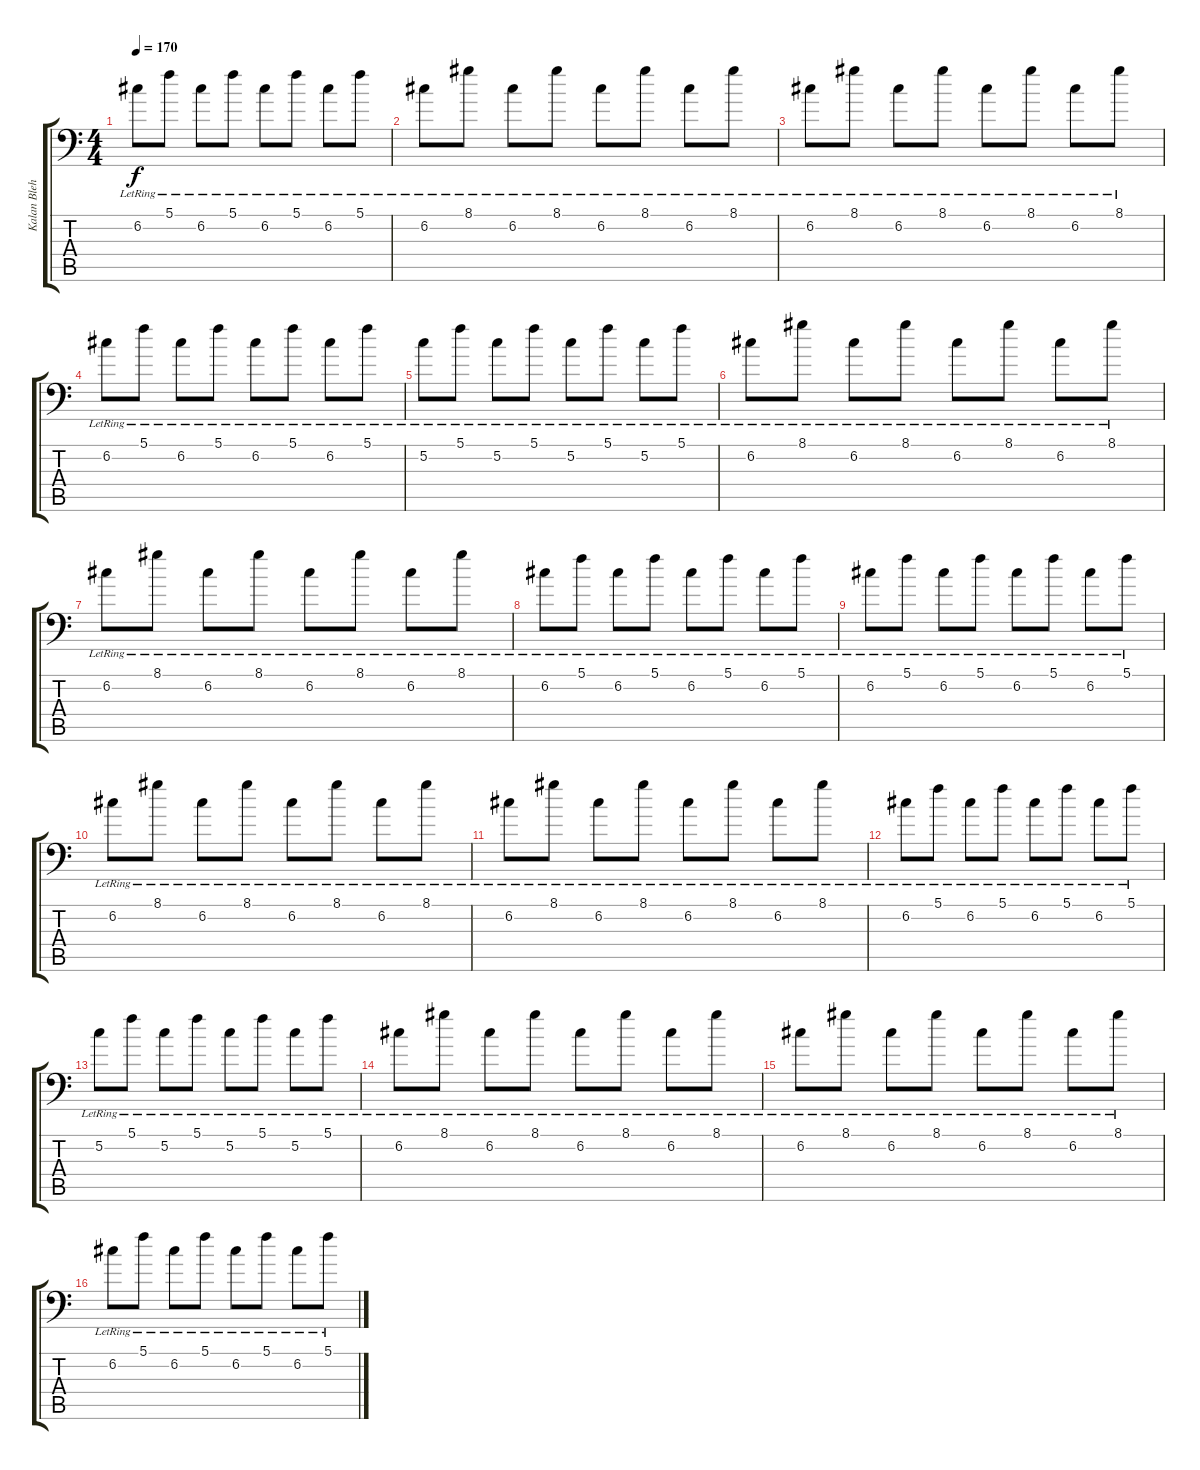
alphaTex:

\track ("Kalan Blehm - Lead" "Kalan Bleh") {instrument distortionguitar}
\staff {score tabs}
\tuning (C4 G3 Eb3 Bb2 F2 Bb1) {hide}
\ts (4 4)
\tempo 170
\clef f4
\ks c
6.2{lr}.8{dy f} 5.1{lr}.8 6.2{lr}.8 5.1{lr}.8 6.2{lr}.8 5.1{lr}.8 6.2{lr}.8 5.1{lr}.8 |
6.2{lr}.8 8.1{lr}.8 6.2{lr}.8 8.1{lr}.8 6.2{lr}.8 8.1{lr}.8 6.2{lr}.8 8.1{lr}.8 |
6.2{lr}.8 8.1{lr}.8 6.2{lr}.8 8.1{lr}.8 6.2{lr}.8 8.1{lr}.8 6.2{lr}.8 8.1{lr}.8 |
6.2{lr}.8 5.1{lr}.8 6.2{lr}.8 5.1{lr}.8 6.2{lr}.8 5.1{lr}.8 6.2{lr}.8 5.1{lr}.8 |
5.2{lr}.8 5.1{lr}.8 5.2{lr}.8 5.1{lr}.8 5.2{lr}.8 5.1{lr}.8 5.2{lr}.8 5.1{lr}.8 |
6.2{lr}.8{instrument distortionguitar} 8.1{lr}.8 6.2{lr}.8 8.1{lr}.8 6.2{lr}.8 8.1{lr}.8 6.2{lr}.8 8.1{lr}.8 |
6.2{lr}.8 8.1{lr}.8 6.2{lr}.8 8.1{lr}.8 6.2{lr}.8 8.1{lr}.8 6.2{lr}.8 8.1{lr}.8 |
6.2{lr}.8 5.1{lr}.8 6.2{lr}.8 5.1{lr}.8 6.2{lr}.8 5.1{lr}.8 6.2{lr}.8 5.1{lr}.8 |
6.2{lr}.8 5.1{lr}.8 6.2{lr}.8 5.1{lr}.8 6.2{lr}.8 5.1{lr}.8 6.2{lr}.8 5.1{lr}.8 |
6.2{lr}.8 8.1{lr}.8 6.2{lr}.8 8.1{lr}.8 6.2{lr}.8 8.1{lr}.8 6.2{lr}.8 8.1{lr}.8 |
6.2{lr}.8 8.1{lr}.8 6.2{lr}.8 8.1{lr}.8 6.2{lr}.8 8.1{lr}.8 6.2{lr}.8 8.1{lr}.8 |
6.2{lr}.8 5.1{lr}.8 6.2{lr}.8 5.1{lr}.8 6.2{lr}.8 5.1{lr}.8 6.2{lr}.8 5.1{lr}.8 |
5.2{lr}.8 5.1{lr}.8 5.2{lr}.8 5.1{lr}.8 5.2{lr}.8 5.1{lr}.8 5.2{lr}.8 5.1{lr}.8 |
6.2{lr}.8{instrument distortionguitar} 8.1{lr}.8 6.2{lr}.8 8.1{lr}.8 6.2{lr}.8 8.1{lr}.8 6.2{lr}.8 8.1{lr}.8 |
6.2{lr}.8 8.1{lr}.8 6.2{lr}.8 8.1{lr}.8 6.2{lr}.8 8.1{lr}.8 6.2{lr}.8 8.1{lr}.8 |
6.2{lr}.8 5.1{lr}.8 6.2{lr}.8 5.1{lr}.8 6.2{lr}.8 5.1{lr}.8 6.2{lr}.8 5.1{lr}.8
